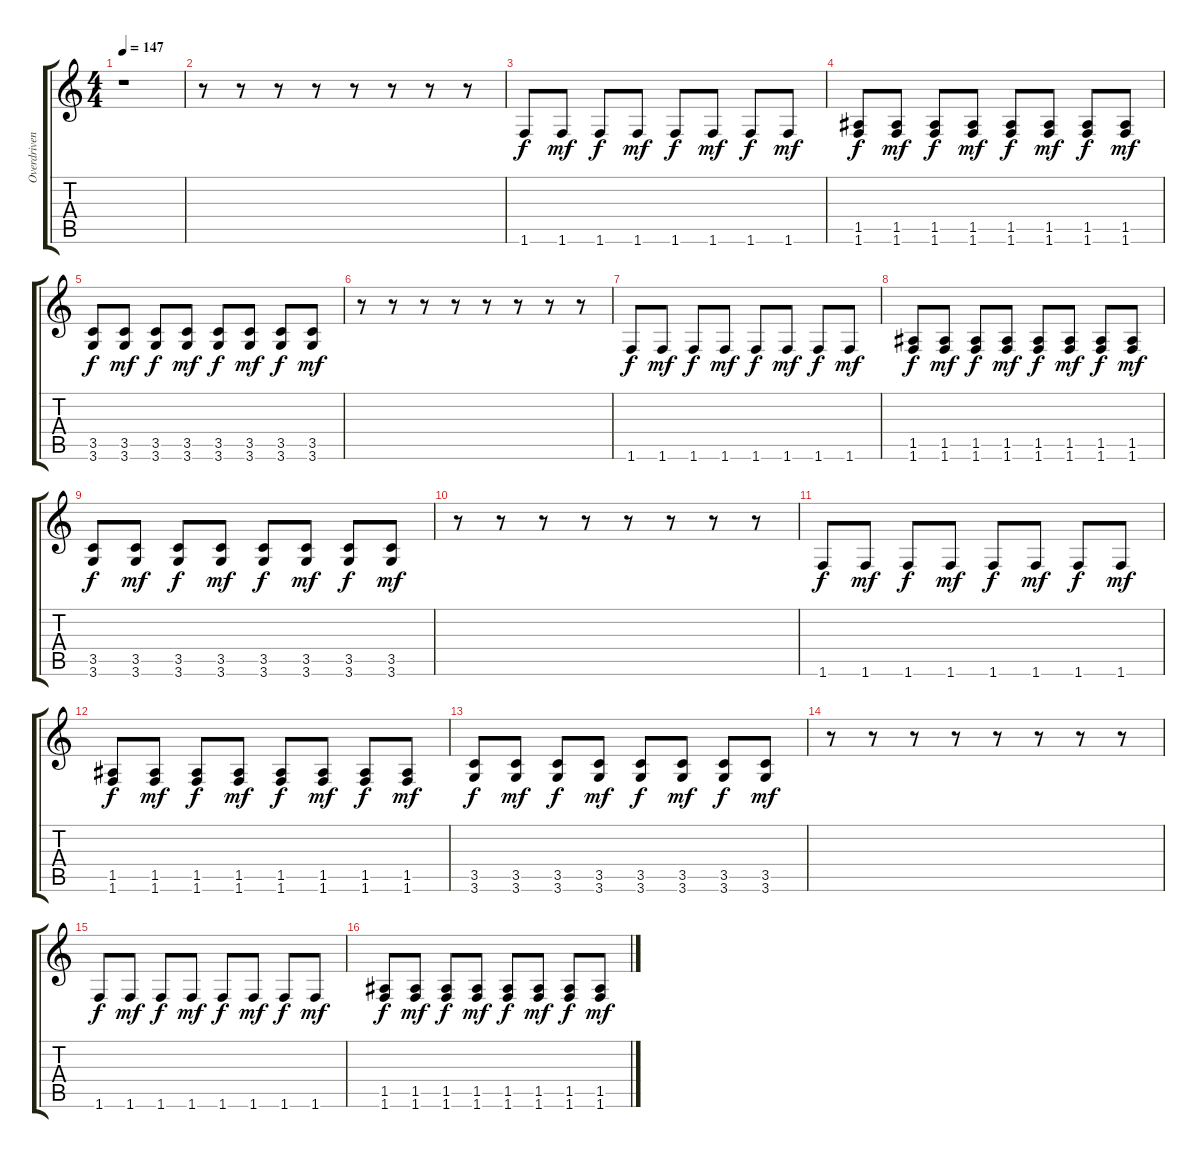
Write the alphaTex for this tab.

\track ("Overdriven Guitar (Rhythm)" "Overdriven") {instrument overdrivenguitar}
\staff {score tabs}
\tuning (E4 B3 G3 D3 A2 E2) {hide}
\ts (4 4)
\tempo 147
\clef g2
\ks c
r.1{dy f} |
r.8 r.8 r.8 r.8 r.8 r.8 r.8 r.8 |
1.6.8 1.6.8{dy mf} 1.6.8{dy f} 1.6.8{dy mf} 1.6.8{dy f} 1.6.8{dy mf} 1.6.8{dy f} 1.6.8{dy mf} |
(1.5 1.6).8{dy f} (1.5 1.6).8{dy mf} (1.5 1.6).8{dy f} (1.5 1.6).8{dy mf} (1.5 1.6).8{dy f} (1.5 1.6).8{dy mf} (1.5 1.6).8{dy f} (1.5 1.6).8{dy mf} |
(3.5 3.6).8{dy f} (3.5 3.6).8{dy mf} (3.5 3.6).8{dy f} (3.5 3.6).8{dy mf} (3.5 3.6).8{dy f} (3.5 3.6).8{dy mf} (3.5 3.6).8{dy f} (3.5 3.6).8{dy mf} |
r.8 r.8 r.8 r.8 r.8 r.8 r.8 r.8 |
1.6.8{dy f} 1.6.8{dy mf} 1.6.8{dy f} 1.6.8{dy mf} 1.6.8{dy f} 1.6.8{dy mf} 1.6.8{dy f} 1.6.8{dy mf} |
(1.5 1.6).8{dy f} (1.5 1.6).8{dy mf} (1.5 1.6).8{dy f} (1.5 1.6).8{dy mf} (1.5 1.6).8{dy f} (1.5 1.6).8{dy mf} (1.5 1.6).8{dy f} (1.5 1.6).8{dy mf} |
(3.5 3.6).8{dy f} (3.5 3.6).8{dy mf} (3.5 3.6).8{dy f} (3.5 3.6).8{dy mf} (3.5 3.6).8{dy f} (3.5 3.6).8{dy mf} (3.5 3.6).8{dy f} (3.5 3.6).8{dy mf} |
r.8 r.8 r.8 r.8 r.8 r.8 r.8 r.8 |
1.6.8{dy f} 1.6.8{dy mf} 1.6.8{dy f} 1.6.8{dy mf} 1.6.8{dy f} 1.6.8{dy mf} 1.6.8{dy f} 1.6.8{dy mf} |
(1.5 1.6).8{dy f} (1.5 1.6).8{dy mf} (1.5 1.6).8{dy f} (1.5 1.6).8{dy mf} (1.5 1.6).8{dy f} (1.5 1.6).8{dy mf} (1.5 1.6).8{dy f} (1.5 1.6).8{dy mf} |
(3.5 3.6).8{dy f} (3.5 3.6).8{dy mf} (3.5 3.6).8{dy f} (3.5 3.6).8{dy mf} (3.5 3.6).8{dy f} (3.5 3.6).8{dy mf} (3.5 3.6).8{dy f} (3.5 3.6).8{dy mf} |
r.8 r.8 r.8 r.8 r.8 r.8 r.8 r.8 |
1.6.8{dy f} 1.6.8{dy mf} 1.6.8{dy f} 1.6.8{dy mf} 1.6.8{dy f} 1.6.8{dy mf} 1.6.8{dy f} 1.6.8{dy mf} |
(1.5 1.6).8{dy f} (1.5 1.6).8{dy mf} (1.5 1.6).8{dy f} (1.5 1.6).8{dy mf} (1.5 1.6).8{dy f} (1.5 1.6).8{dy mf} (1.5 1.6).8{dy f} (1.5 1.6).8{dy mf}
